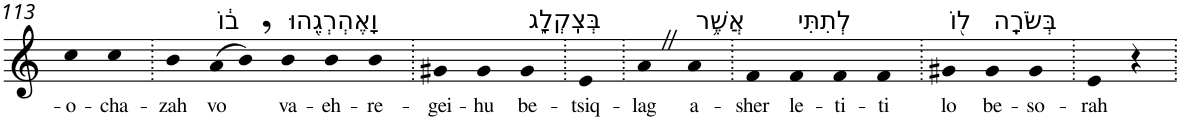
**kern	**text
*part1	*part1
*staff1	*staff1
*I"Piano	*
*I'Pno	*
!!LO:PB:g=z
*clefG2	*
*k[]	*
=113	=113
!	!LO:LY:b
4cc	-o-
!	!LO:LY:b
4cc	-cha-
=114.	=114.
!	!LO:LY:b
4b	-zah
!LO:TX:a:t=ב֔וֹ	!
!	!LO:LY:b
(>8a	vo
8b,)	.
!LO:TX:a:t=וָאֶהְרְגֵ֖הוּ	!
!	!LO:LY:b
4b	va-
!	!LO:LY:b
4b	-eh-
!	!LO:LY:b
4b	-re-
=115.	=115.
!	!LO:LY:b
4g#X	-gei-
!	!LO:LY:b
4g#	-hu
!LO:TX:a:t=בְּצִֽקְלָ֑ג	!
!	!LO:LY:b
4g#	be-
=116.	=116.
!	!LO:LY:b
4e	-tsiq-
=117.	=117.
!	!LO:LY:b
4aZ	-lag
!LO:TX:a:t=אֲשֶׁ֥ר	!
!	!LO:LY:b
4a	a-
=118.	=118.
!	!LO:LY:b
4f	-sher
!LO:TX:a:t=לְתִתִּי	!
!	!LO:LY:b
4f	le-
!	!LO:LY:b
4f	-ti-
!	!LO:LY:b
4f	-ti
=119.	=119.
!LO:TX:a:t=ל֖וֹ	!
!	!LO:LY:b
4g#X	lo
!LO:TX:a:t=בְּשֹׂרָֽה	!
!	!LO:LY:b
4g#	be-
!	!LO:LY:b
4g#	-so-
=120.	=120.
!	!LO:LY:b
4e	-rah
4r	.
=.	=.
*-	*-
